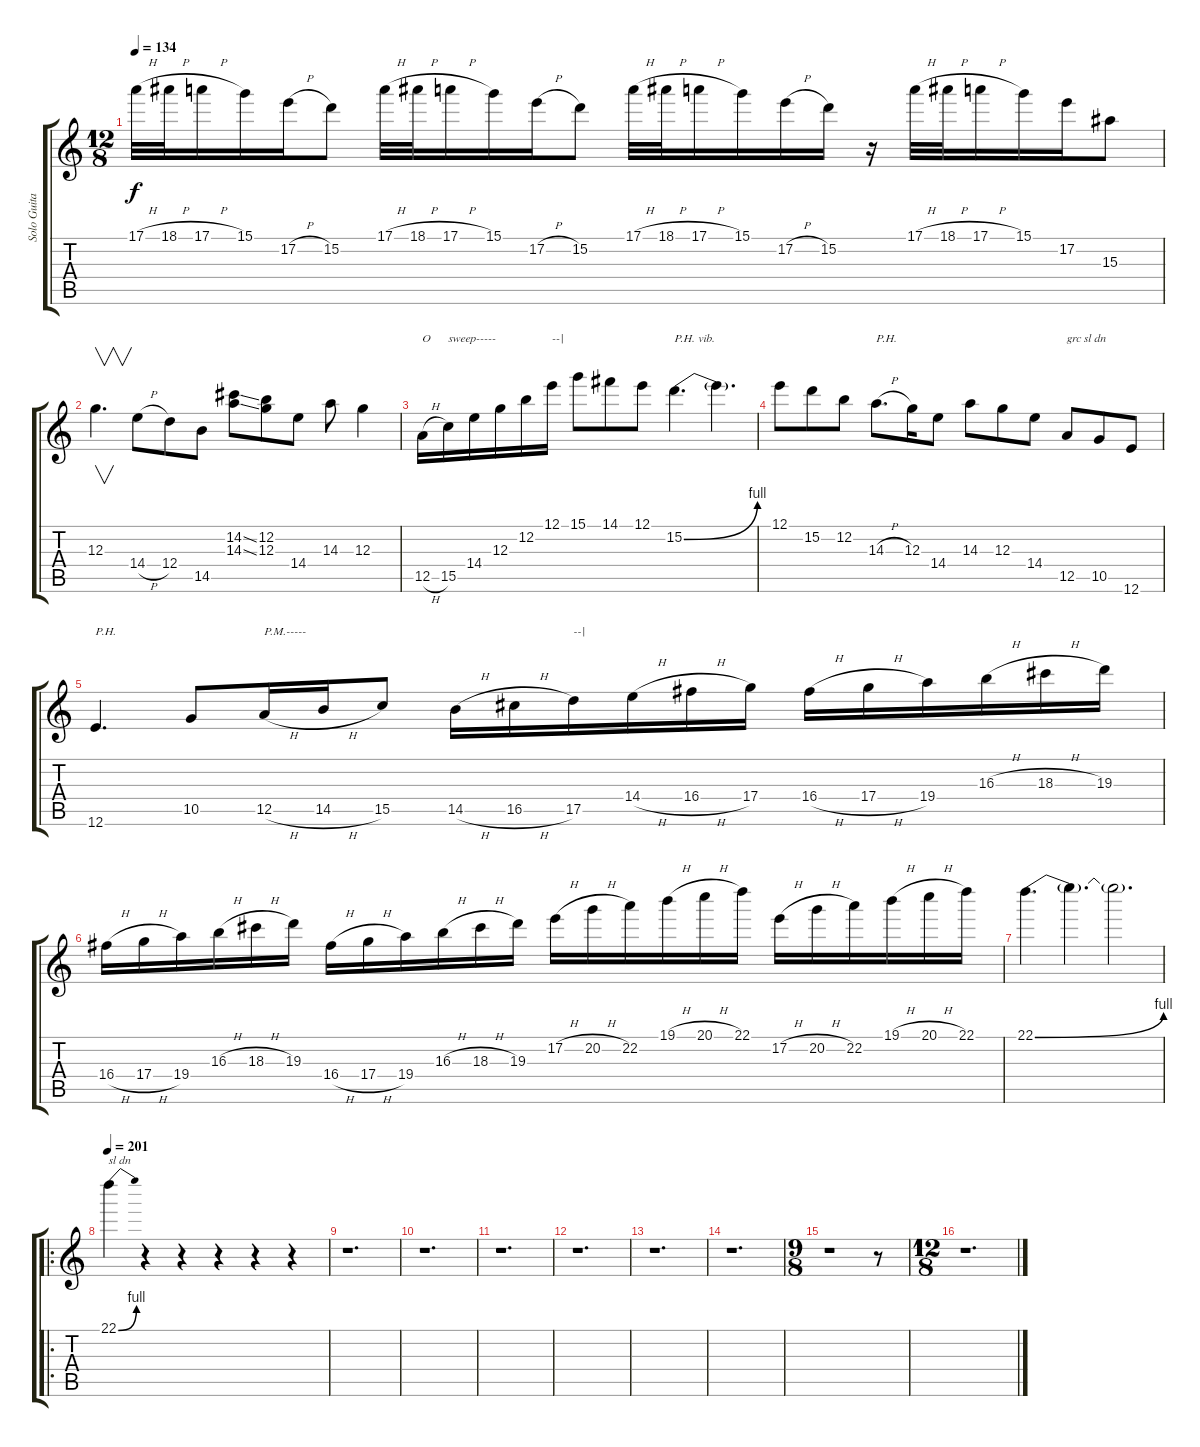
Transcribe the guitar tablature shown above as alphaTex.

\track ("Solo Guitar" "Solo Guita") {instrument overdrivenguitar}
\staff {score tabs}
\tuning (E4 B3 G3 D3 A2 E2) {hide}
\ts (12 8)
\tempo 134
\clef g2
\ks c
17.1{h}.32{dy f} 18.1{h}.32 17.1{h}.16 15.1.16 17.2{h}.16 15.2.8 17.1{h}.32 18.1{h}.32 17.1{h}.16 15.1.16 17.2{h}.16 15.2.8 17.1{h}.32 18.1{h}.32 17.1{h}.16 15.1.16 17.2{h}.16 15.2.16 r.16 17.1{h}.32 18.1{h}.32 17.1{h}.16 15.1.16 17.2.16 15.3.8 |
12.3.4{v d} 14.4{h}.8 12.4.8 14.5.8 (14.2{ss} 14.3{ss}).8 (12.2 12.3).8 14.4.8 14.3.8 12.3.4 |
12.5{h}.16{txt "Ο"} 15.5.16{txt "sweep-----"} 14.4.16 12.3.16 12.2.16 12.1.16{txt "--|"} 15.1.8 14.1.8 12.1.8 15.2{be (bend 0 0 60 4)}.4{d txt "P.H. vib."} 15.2{t}.4{d} |
12.1.8 15.2.8 12.2.8 14.3{h}.8{d txt "P.H."} 12.3.16 14.4.8 14.3.8 12.3.8 14.4.8 12.5.8{txt "grc sl dn"} 10.5.8 12.6.8 |
12.6.4{d txt "P.H."} 10.5.8 12.5{h}.16{txt "P.M.-----"} 14.5{h}.16 15.5.8 14.5{h}.16 16.5{h}.16 17.5.16{txt "--|"} 14.4{h}.16 16.4{h}.16 17.4.16 16.4{h}.16 17.4{h}.16 19.4.16 16.3{h}.16 18.3{h}.16 19.3.16 |
16.4{h}.16 17.4{h}.16 19.4.16 16.3{h}.16 18.3{h}.16 19.3.16 16.4{h}.16 17.4{h}.16 19.4.16 16.3{h}.16 18.3{h}.16 19.3.16 17.2{h}.16 20.2{h}.16 22.2.16 19.1{h}.16 20.1{h}.16 22.1.16 17.2{h}.16 20.2{h}.16 22.2.16 19.1{h}.16 20.1{h}.16 22.1.16 |
22.1{be (bend 0 0 60 4)}.4{d} 22.1{t}.4{d} 22.1{t}.2{d} |
\ro
\tempo 201
22.1{be (bend 0 0 60 4)}.4{txt "sl dn"} r.4 r.4 r.4 r.4 r.4 |
r.1{d} |
r.1{d} |
r.1{d} |
r.1{d} |
r.1{d} |
r.1{d} |
\ts (9 8)
r.1 r.8 |
\ts (12 8)
r.1{d}
